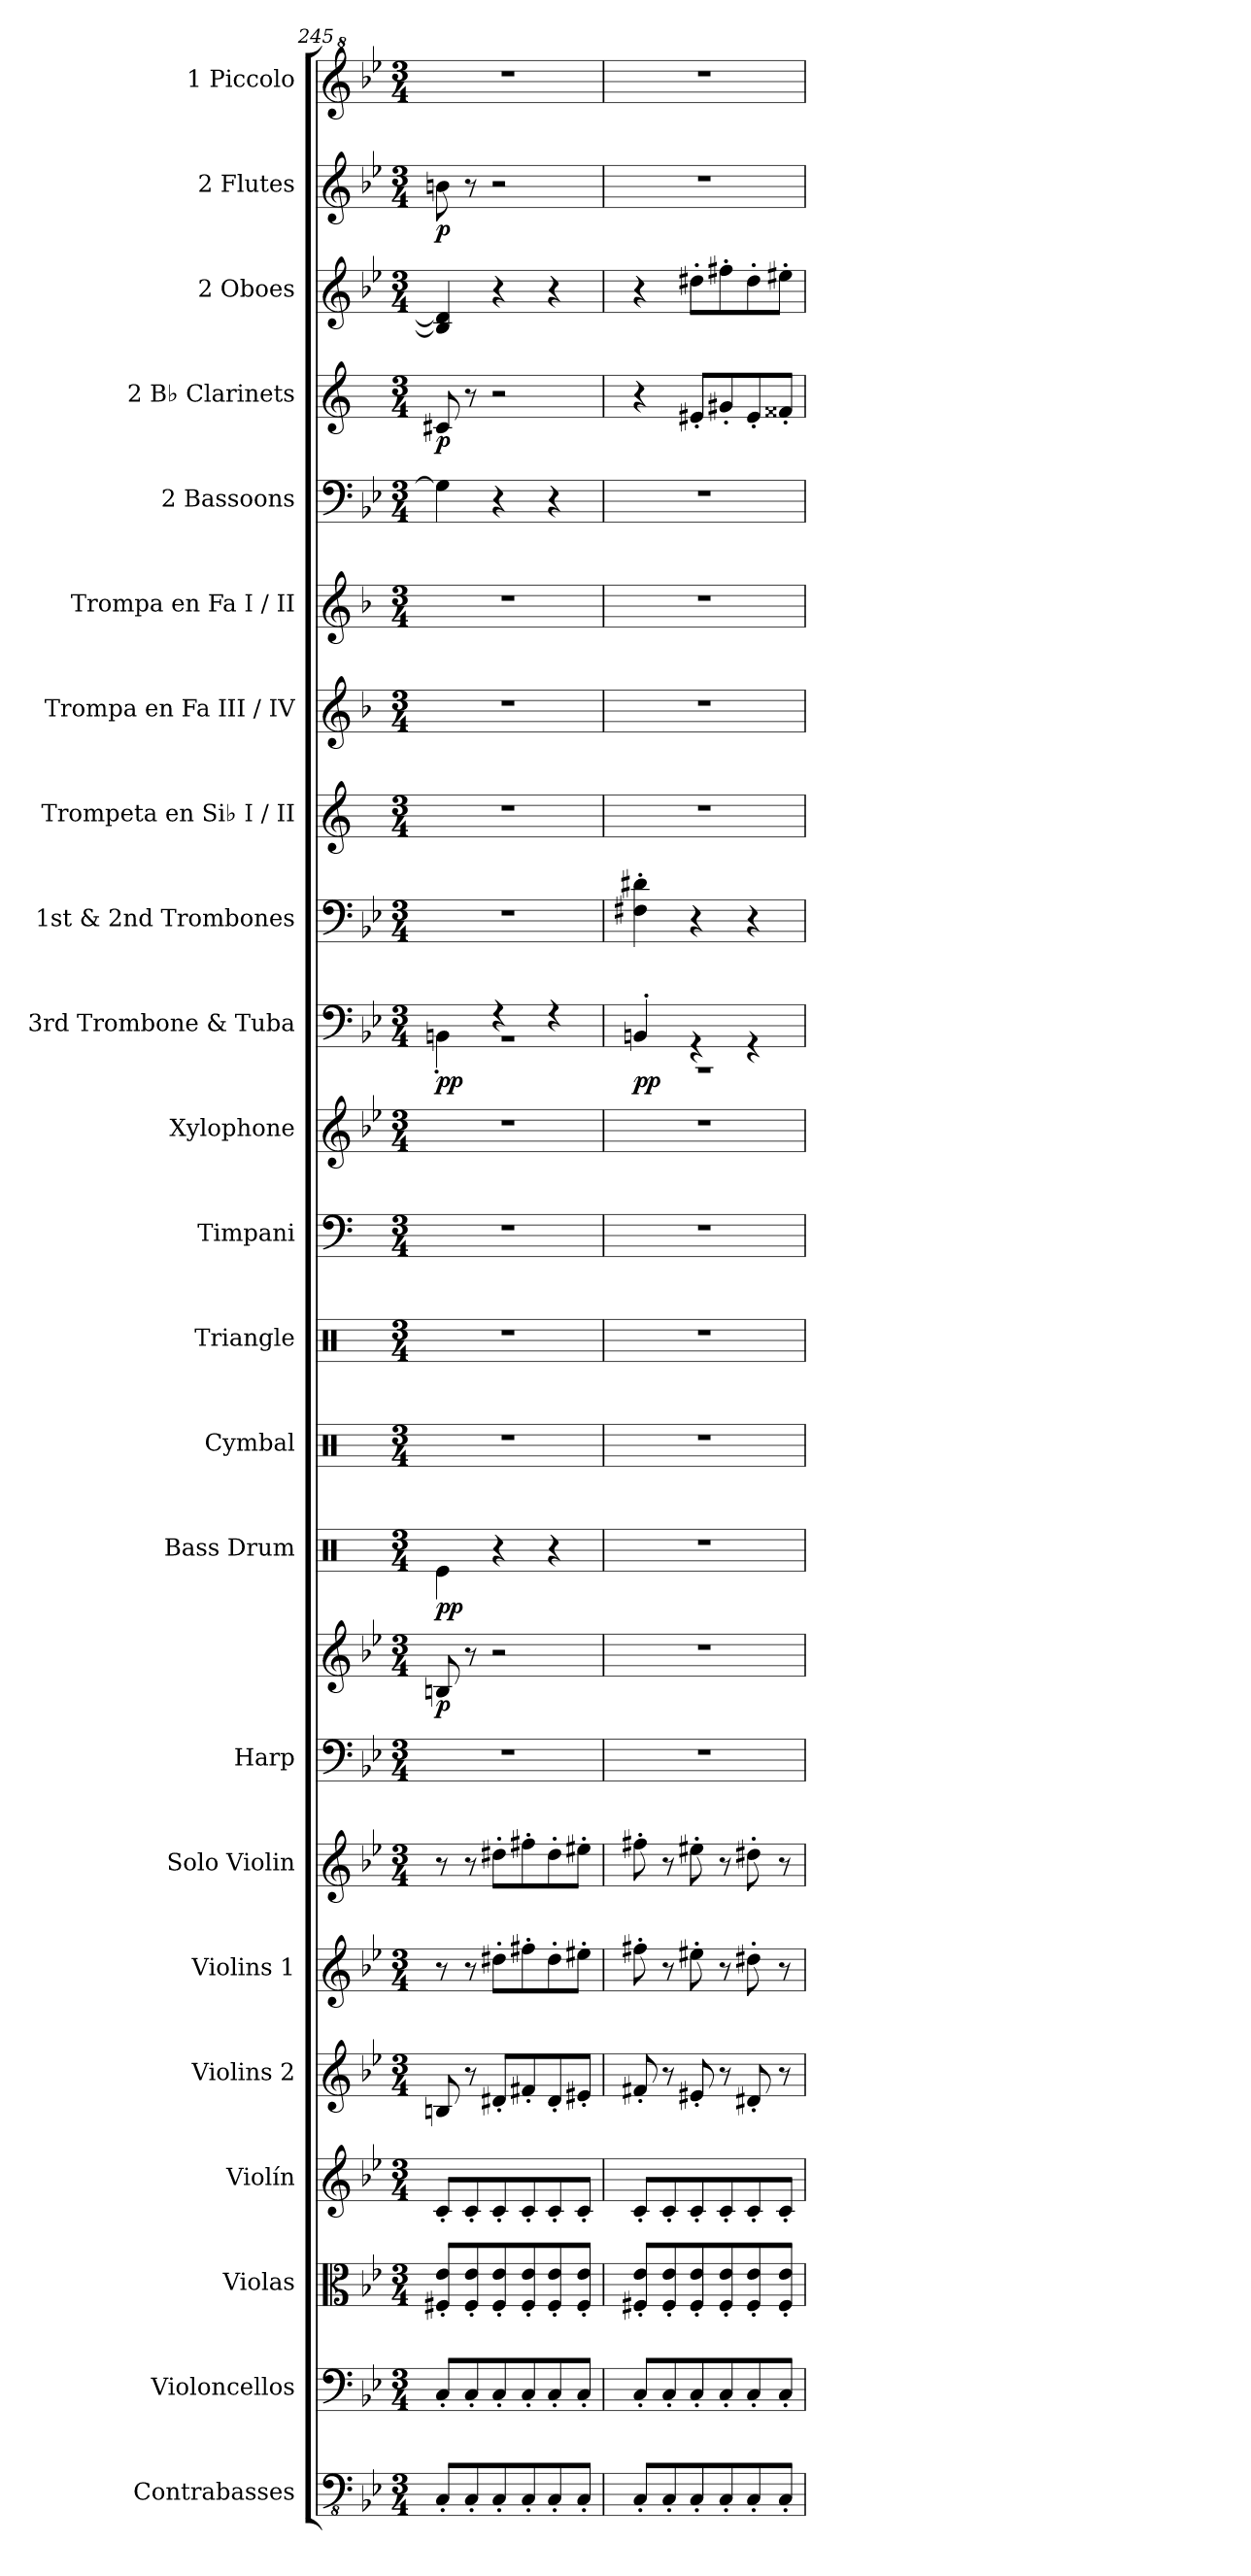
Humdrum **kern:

**kern	**kern	**kern	**kern	**kern	**kern	**kern	**kern	**kern	**dynam	**kern	**dynam	**kern	**kern	**kern	**kern	**kern	**dynam	**kern	**kern	**kern	**kern	**kern	**kern	**dynam	**kern	**kern	**dynam	**kern
*part23	*part22	*part21	*part20	*part19	*part18	*part17	*part16	*part16	*part16	*part15	*part15	*part14	*part13	*part12	*part11	*part10	*part10	*part9	*part8	*part7	*part6	*part5	*part4	*part4	*part3	*part2	*part2	*part1
*staff24	*staff23	*staff22	*staff21	*staff20	*staff19	*staff18	*staff17	*staff16	*staff16/17	*staff15	*staff15	*staff14	*staff13	*staff12	*staff11	*staff10	*staff10	*staff9	*staff8	*staff7	*staff6	*staff5	*staff4	*staff4	*staff3	*staff2	*staff2	*staff1
*I"Contrabasses	*I"Violoncellos	*I"Violas	*I"Violín	*I"Violins 2	*I"Violins 1	*I"Solo Violin	*I"Harp	*	*	*I"Bass Drum	*	*I"Cymbal	*I"Triangle	*I"Timpani	*I"Xylophone	*I"3rd Trombone     &amp; Tuba	*	*I"1st &amp; 2nd Trombones	*I"Trompeta en Si♭  I / II	*I"Trompa en Fa   III / IV	*I"Trompa en Fa I / II	*I"2 Bassoons	*I"2 B♭ Clarinets	*	*I"2 Oboes	*I"2 Flutes	*	*I"1 Piccolo
*I'Cbs.	*I'Vlcs.	*I'Vlas.	*I'Vln.	*I'Vlns. 2	*I'Vlns. 1	*I'S. Vln.	*I'Hrp.	*	*	*I'B. Dr.	*	*I'Cym.	*I'Trgl.	*I'Timp.	*I'Xyl.	*I'3rd Trb. &amp; Tba.	*	*I'1st &amp; 2nd    Trbs.	*I'Tpt. Si♭  I / II	*I'Trmp. Fa   III / IV	*I'Trmp. Fa I / II	*I'2 Bsns.	*I'2 B♭ Cls.	*	*I'2 Obs.	*I'2 Fls.	*	*I'1 Picc.
*clefFv4	*clefF4	*clefC3	*clefG2	*clefG2	*clefG2	*clefG2	*clefF4	*clefG2	*	*clefX	*	*clefX	*clefX	*clefF4	*clefG2	*clefF4	*	*clefF4	*clefG2	*clefG2	*clefG2	*clefF4	*clefG2	*	*clefG2	*clefG2	*	*clefG^2
*	*	*	*	*	*	*	*	*	*	*	*	*	*	*	*ITrd-7c-12	*	*	*	*ITrd1c2	*ITrd4c7	*ITrd4c7	*	*ITrd1c2	*	*	*	*	*ITrd-7c-12
*k[b-e-]	*k[b-e-]	*k[b-e-]	*k[b-e-]	*k[b-e-]	*k[b-e-]	*k[b-e-]	*k[b-e-]	*k[b-e-]	*	*k[]	*	*k[]	*k[]	*k[]	*k[b-e-]	*k[b-e-]	*	*k[b-e-]	*k[b-e-]	*k[b-e-]	*k[b-e-]	*k[b-e-]	*k[b-e-]	*	*k[b-e-]	*k[b-e-]	*	*k[b-e-]
*M3/4	*M3/4	*M3/4	*M3/4	*M3/4	*M3/4	*M3/4	*M3/4	*M3/4	*	*M3/4	*	*M3/4	*M3/4	*M3/4	*M3/4	*M3/4	*	*M3/4	*M3/4	*M3/4	*M3/4	*M3/4	*M3/4	*	*M3/4	*M3/4	*	*M3/4
=245	=245	=245	=245	=245	=245	=245	=245	=245	=245	=245	=245	=245	=245	=245	=245	=245	=245	=245	=245	=245	=245	=245	=245	=245	=245	=245	=245	=245
*	*	*	*	*	*	*	*	*	*	*	*	*	*	*	*	*^	*	*	*	*	*	*	*	*	*	*	*	*
!	!	!	!	!	!	!	!	!	!LO:DY:b	!	!LO:DY:b	!	!	!	!	!	!	!LO:DY:b	!	!	!	!	!	!	!LO:DY:b	!	!	!LO:DY:b	!
8CC'/L	8C'/L	8F#X/' 8e-/'L	8c'/L	8Bn/	8r	8r	2.r	8Bn/	p	4Re\	pp	2.r	2.r	2.r	2.r	2.rBB	4BBn'\	pp	2.r	2.r	2.r	2.r	4G#\]	8Bn/	p	4B/] 4d#/]	8bn\	p	2.r
8CC'/	8C'/	8F#/' 8e-/'	8c'/	8r	8r	8r	.	8r	.	.	.	.	.	.	.	.	.	.	.	.	.	.	.	8r	.	.	8r	.	.
8CC'/	8C'/	8F#/' 8e-/'	8c'/	8d#X'/L	8dd#X'\L	8dd#X'\L	.	2r	.	4r	.	.	.	.	.	.	4rF	.	.	.	.	.	4r	2r	.	4r	2r	.	.
8CC'/	8C'/	8F#/' 8e-/'	8c'/	8f#X'/	8ff#X'\	8ff#X'\	.	.	.	.	.	.	.	.	.	.	.	.	.	.	.	.	.	.	.	.	.	.	.
8CC'/	8C'/	8F#/' 8e-/'	8c'/	8d#'/	8dd#'\	8dd#'\	.	.	.	4r	.	.	.	.	.	.	4rF	.	.	.	.	.	4r	.	.	4r	.	.	.
8CC'/J	8C'/J	8F#/' 8e-/'J	8c'/J	8e#X'/J	8ee#X'\J	8ee#X'\J	.	.	.	.	.	.	.	.	.	.	.	.	.	.	.	.	.	.	.	.	.	.	.
!!LO:PB:g=z
=246	=246	=246	=246	=246	=246	=246	=246	=246	=246	=246	=246	=246	=246	=246	=246	=246	=246	=246	=246	=246	=246	=246	=246	=246	=246	=246	=246	=246	=246
!	!	!	!	!	!	!	!	!	!	!	!	!	!	!	!	!	!	!LO:DY:b	!	!	!	!	!	!	!	!	!	!	!
8CC'/L	8C'/L	8F#X/' 8e-/'L	8c'/L	8f#X'/	8ff#X'\	8ff#X'\	2.r	2.r	.	2.r	.	2.r	2.r	2.r	2.r	4BBn'/	2.r	pp	4F#X\' 4d#X\'	2.r	2.r	2.r	2.r	4r	.	4r	2.r	.	2.r
8CC'/	8C'/	8F#/' 8e-/'	8c'/	8r	8r	8r	.	.	.	.	.	.	.	.	.	.	.	.	.	.	.	.	.	.	.	.	.	.	.
8CC'/	8C'/	8F#/' 8e-/'	8c'/	8e#X'/	8ee#X'\	8ee#X'\	.	.	.	.	.	.	.	.	.	4rGG	.	.	4r	.	.	.	.	8d#X'/L	.	8dd#X'\L	.	.	.
8CC'/	8C'/	8F#/' 8e-/'	8c'/	8r	8r	8r	.	.	.	.	.	.	.	.	.	.	.	.	.	.	.	.	.	8f#X'/	.	8ff#X'\	.	.	.
8CC'/	8C'/	8F#/' 8e-/'	8c'/	8d#X'/	8dd#X'\	8dd#X'\	.	.	.	.	.	.	.	.	.	4rGG	.	.	4r	.	.	.	.	8d#'/	.	8dd#'\	.	.	.
8CC'/J	8C'/J	8F#/' 8e-/'J	8c'/J	8r	8r	8r	.	.	.	.	.	.	.	.	.	.	.	.	.	.	.	.	.	8e#X'/J	.	8ee#X'\J	.	.	.
*	*	*	*	*	*	*	*	*	*	*	*	*	*	*	*	*v	*v	*	*	*	*	*	*	*	*	*	*	*	*
=	=	=	=	=	=	=	=	=	=	=	=	=	=	=	=	=	=	=	=	=	=	=	=	=	=	=	=	=
*-	*-	*-	*-	*-	*-	*-	*-	*-	*-	*-	*-	*-	*-	*-	*-	*-	*-	*-	*-	*-	*-	*-	*-	*-	*-	*-	*-	*-
